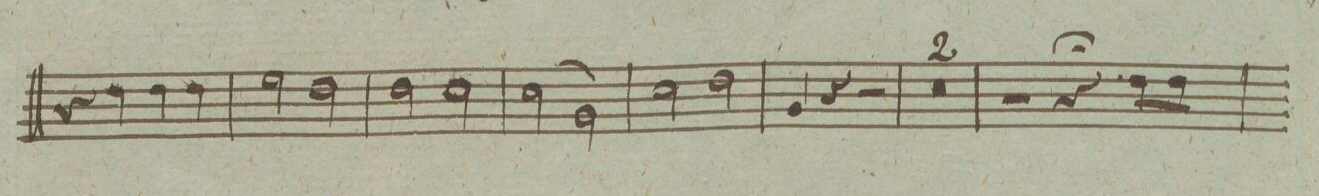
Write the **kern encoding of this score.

**kern	**dynam
*I"Corno. Secundo in F	*
*clefG2	*
*k[]	*
*met(c|)	*
*M2/2	*
4r	.
4g\	.
4g\	.
4g\	.
=204	=204
2a\	.
2g\	.
=205	=205
2g\	.
2f\	.
=206	=206
(2f\	.
2c\)	.
=207	=207
2f\	.
2g\	.
=208	=208
4c/	.
4r	.
2r	.
=209	=209
0r	.
=210	=210
=211	=211
2r	.
4r;	.
8g\L	.
8g\J	.
=212	=212
*-	*-
